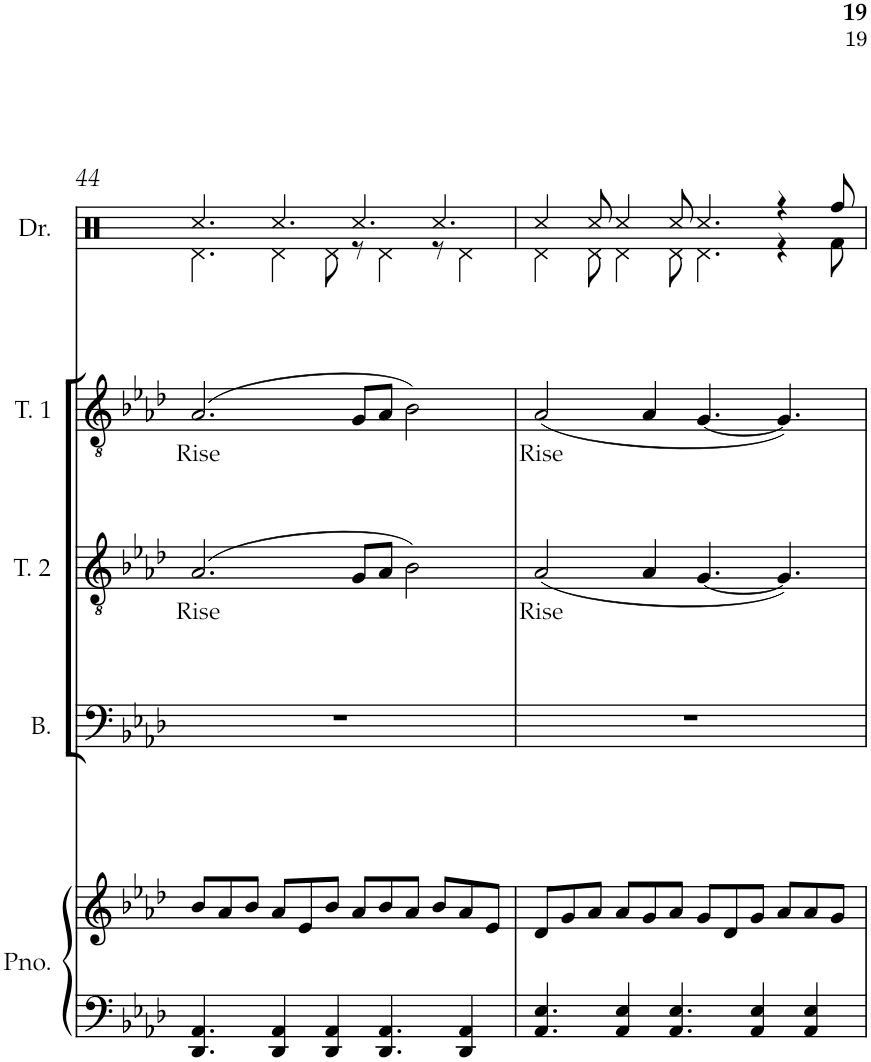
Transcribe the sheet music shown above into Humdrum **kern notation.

**kern	**kern	**kern	**kern	**text	**kern	**text	**kern
*part5	*part5	*part4	*part3	*part3	*part2	*part2	*part1
*staff6	*staff5	*staff4	*staff3	*staff3	*staff2	*staff2	*staff1
*I"Piano	*	*I"Bass	*I"Tenor 2	*	*I"Tenor 1	*	*I"Drum Set
*I'Pno.	*	*I'B.	*I'T. 2	*	*I'T. 1	*	*I'Dr.
!!LO:PB:g=z
*clefF4	*clefG2	*clefF4	*clefGv2	*	*clefGv2	*	*clefX
*k[b-e-a-d-]	*k[b-e-a-d-]	*k[b-e-a-d-]	*k[b-e-a-d-]	*	*k[b-e-a-d-]	*	*k[]
*M12/8	*M12/8	*M12/8	*M12/8	*	*M12/8	*	*M12/8
=44	=44	=44	=44	=44	=44	=44	=44
!	!	!	!	!LO:LY:b	!	!LO:LY:b	!
*	*	*	*	*	*	*	*^
4.DD-/ 4.AA-/	8b-/L	1.r	(>2.A-/	Rise	(>2.A-/	Rise	4.Rcc/	4.Rd\
.	8a-/	.	.	.	.	.	.	.
.	8b-/J	.	.	.	.	.	.	.
4DD-/ 4AA-/	8a-/L	.	.	.	.	.	4.Rcc/	4Rd\
.	8e-/	.	.	.	.	.	.	.
4DD-/ 4AA-/	8b-/J	.	.	.	.	.	.	8Rd\
.	8a-/L	.	8G/L	.	8G/L	.	4.Rcc/	8r
4.DD-/ 4.AA-/	8b-/	.	8A-/J	.	8A-/J	.	.	4Rd\
.	8a-/J	.	2B-\)	.	2B-\)	.	.	.
.	8b-/L	.	.	.	.	.	4.Rcc/	8r
4DD-/ 4AA-/	8a-/	.	.	.	.	.	.	4Rd\
.	8e-/J	.	.	.	.	.	.	.
=45	=45	=45	=45	=45	=45	=45	=45	=45
!	!	!	!	!LO:LY:b	!	!LO:LY:b	!	!
4.AA-/ 4.E-/	8d-/L	1.r	(<2A-/	Rise	(<2A-/	Rise	4Rcc/	4Rd\
.	8g/	.	.	.	.	.	.	.
.	8a-/J	.	.	.	.	.	8Rcc/	8Rd\
4AA-/ 4E-/	8a-/L	.	.	.	.	.	4Rcc/	4Rd\
.	8g/	.	4A-/	.	4A-/	.	.	.
4.AA-/ 4.E-/	8a-/J	.	.	.	.	.	8Rcc/	8Rd\
.	8g/L	.	[<4.G/	.	[<4.G/	.	4.Rcc/	4.Rd\
.	8d-/	.	.	.	.	.	.	.
4AA-/ 4E-/	8g/J	.	.	.	.	.	.	.
.	8a-/L	.	4.G/])	.	4.G/])	.	4r	4r
4AA-/ 4E-/	8a-/	.	.	.	.	.	.	.
.	8g/J	.	.	.	.	.	8Rff/	8Rf\
*	*	*	*	*	*	*	*v	*v
=	=	=	=	=	=	=	=
*-	*-	*-	*-	*-	*-	*-	*-
